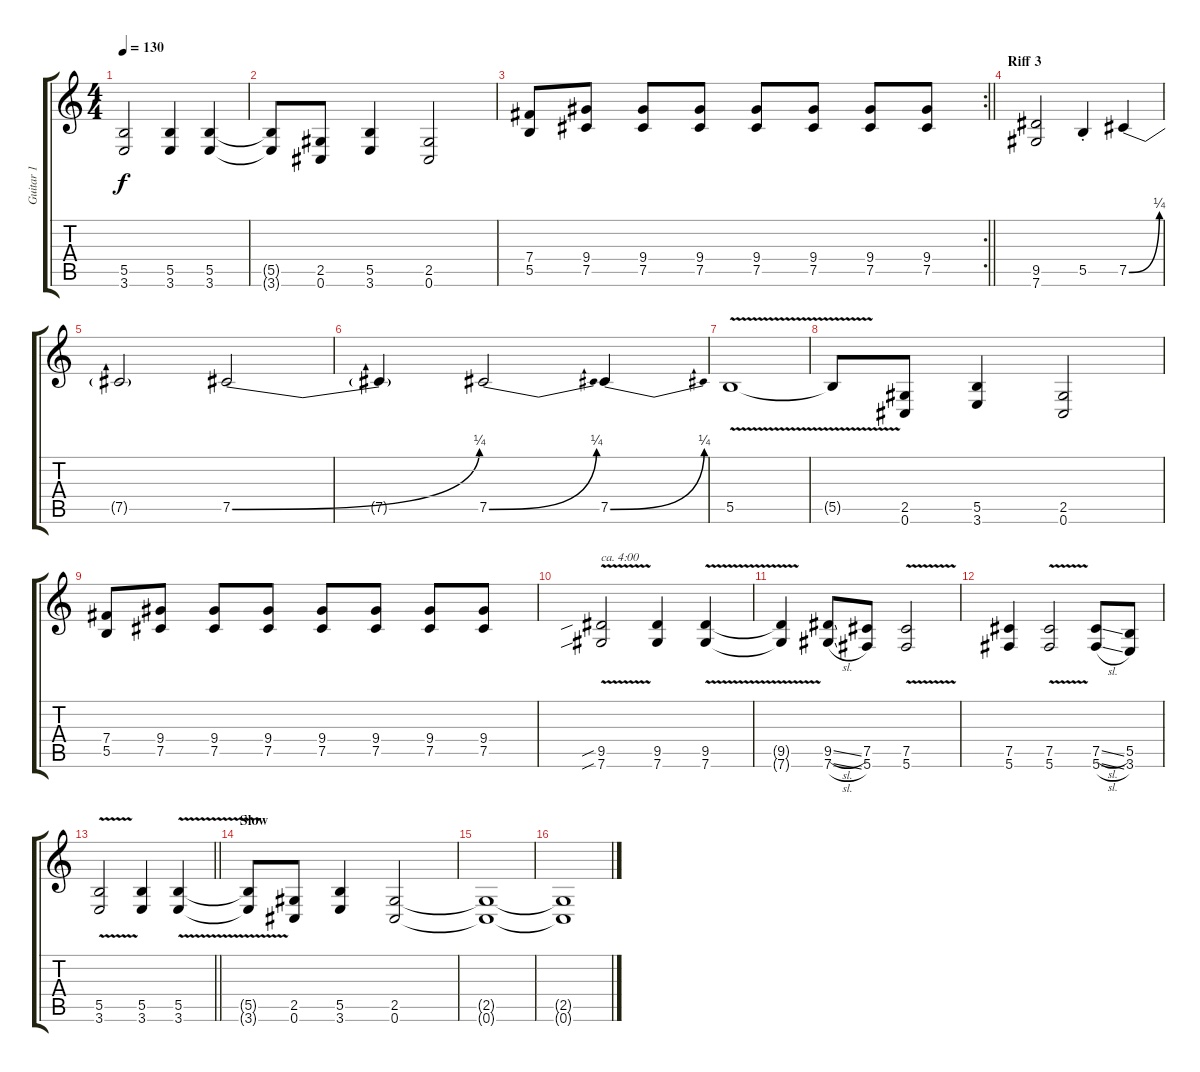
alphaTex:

\track ("Guitar 1" "Guitar 1") {instrument overdrivenguitar}
\staff {score tabs}
\tuning (Db4 Ab3 E3 B2 Gb2 Db2) {hide}
\ts (4 4)
\tempo 130
\clef g2
\ks c
(5.5 3.6).2{dy f} (5.5 3.6).4 (5.5 3.6).4 |
(5.5{t} 3.6{t}).8 (2.5 0.6).8 (5.5 3.6).4 (2.5 0.6).2 |
\rc 2
\barLineRight lightlight
(7.4 5.5).8 (9.4 7.5).8 (9.4 7.5).8 (9.4 7.5).8 (9.4 7.5).8 (9.4 7.5).8 (9.4 7.5).8 (9.4 7.5).8 |
\section ("" "Riff 3")
(9.5 7.6).2 5.5{st}.4 7.5{be (bend 0 0 60 1)}.4 |
7.5{t}.2 7.5{be (bend 0 0 60 1)}.2 |
7.5{t}.4 7.5{be (bend 0 0 60 1)}.2 7.5{be (bend 0 0 60 1)}.4 |
5.5{v}.1 |
5.5{t}.8 (2.5 0.6).8 (5.5 3.6).4 (2.5 0.6).2 |
(7.4 5.5).8 (9.4 7.5).8 (9.4 7.5).8 (9.4 7.5).8 (9.4 7.5).8 (9.4 7.5).8 (9.4 7.5).8 (9.4 7.5).8 |
(9.5{sib} 7.6{v sib}).2{txt "ca. 4:00"} (9.5 7.6).4 (9.5{v} 7.6).4 |
(9.5{t} 7.6{t}).4 (9.5{sl} 7.6{sl}).8 (7.5 5.6).8 (7.5 5.6{v}).2 |
(7.5 5.6).4 (7.5{v} 5.6).2 (7.5{sl} 5.6{sl}).8 (5.5 3.6).8 |
\barLineRight lightlight
(5.5 3.6{v}).2 (5.5 3.6).4 (5.5 3.6{v}).4 |
\section ("" "Slow")
(5.5{t} 3.6{t}).8 (2.5 0.6).8 (5.5 3.6).4 (2.5 0.6).2{volume 0} |
(2.5{t} 0.6{t}).1{volume 16} |
(2.5{t} 0.6{t}).1
